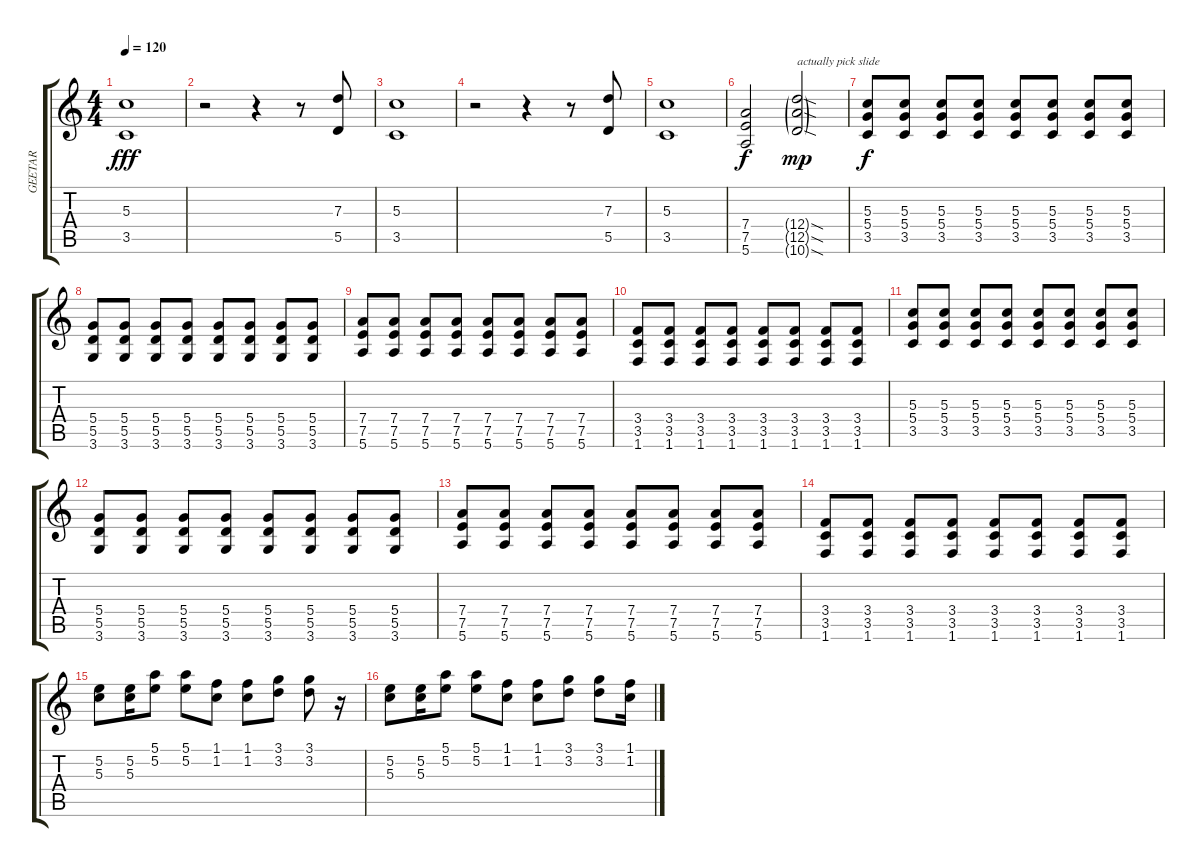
\track ("GEETAR" "GEETAR") {instrument distortionguitar}
\staff {score tabs}
\tuning (E4 B3 G3 D3 A2 E2) {hide}
\ts (4 4)
\tempo 120
\clef g2
\ks c
(5.3 3.5).1{dy fff} |
r.2 r.4 r.8 (7.3 5.5).8 |
(5.3 3.5).1 |
r.2 r.4 r.8 (7.3 5.5).8 |
(5.3 3.5).1 |
(7.4 7.5 5.6).2{dy f} (12.4{sod g} 12.5{sod g} 10.6{sod g}).2{txt "actually pick slide" dy mp} |
(5.3 5.4 3.5).8{dy f} (5.3 5.4 3.5).8 (5.3 5.4 3.5).8 (5.3 5.4 3.5).8 (5.3 5.4 3.5).8 (5.3 5.4 3.5).8 (5.3 5.4 3.5).8 (5.3 5.4 3.5).8 |
(5.4 5.5 3.6).8 (5.4 5.5 3.6).8 (5.4 5.5 3.6).8 (5.4 5.5 3.6).8 (5.4 5.5 3.6).8 (5.4 5.5 3.6).8 (5.4 5.5 3.6).8 (5.4 5.5 3.6).8 |
(7.4 7.5 5.6).8 (7.4 7.5 5.6).8 (7.4 7.5 5.6).8 (7.4 7.5 5.6).8 (7.4 7.5 5.6).8 (7.4 7.5 5.6).8 (7.4 7.5 5.6).8 (7.4 7.5 5.6).8 |
(3.4 3.5 1.6).8 (3.4 3.5 1.6).8 (3.4 3.5 1.6).8 (3.4 3.5 1.6).8 (3.4 3.5 1.6).8 (3.4 3.5 1.6).8 (3.4 3.5 1.6).8 (3.4 3.5 1.6).8 |
(5.3 5.4 3.5).8 (5.3 5.4 3.5).8 (5.3 5.4 3.5).8 (5.3 5.4 3.5).8 (5.3 5.4 3.5).8 (5.3 5.4 3.5).8 (5.3 5.4 3.5).8 (5.3 5.4 3.5).8 |
(5.4 5.5 3.6).8 (5.4 5.5 3.6).8 (5.4 5.5 3.6).8 (5.4 5.5 3.6).8 (5.4 5.5 3.6).8 (5.4 5.5 3.6).8 (5.4 5.5 3.6).8 (5.4 5.5 3.6).8 |
(7.4 7.5 5.6).8 (7.4 7.5 5.6).8 (7.4 7.5 5.6).8 (7.4 7.5 5.6).8 (7.4 7.5 5.6).8 (7.4 7.5 5.6).8 (7.4 7.5 5.6).8 (7.4 7.5 5.6).8 |
(3.4 3.5 1.6).8 (3.4 3.5 1.6).8 (3.4 3.5 1.6).8 (3.4 3.5 1.6).8 (3.4 3.5 1.6).8 (3.4 3.5 1.6).8 (3.4 3.5 1.6).8 (3.4 3.5 1.6).8 |
(5.2 5.3).8 (5.2 5.3).16 (5.1 5.2).8 (5.1 5.2).8 (1.1 1.2).8 (1.1 1.2).8 (3.1 3.2).8 (3.1 3.2).8 r.16 |
(5.2 5.3).8 (5.2 5.3).16 (5.1 5.2).8 (5.1 5.2).8 (1.1 1.2).8 (1.1 1.2).8 (3.1 3.2).8 (3.1 3.2).8 (1.1 1.2).16
